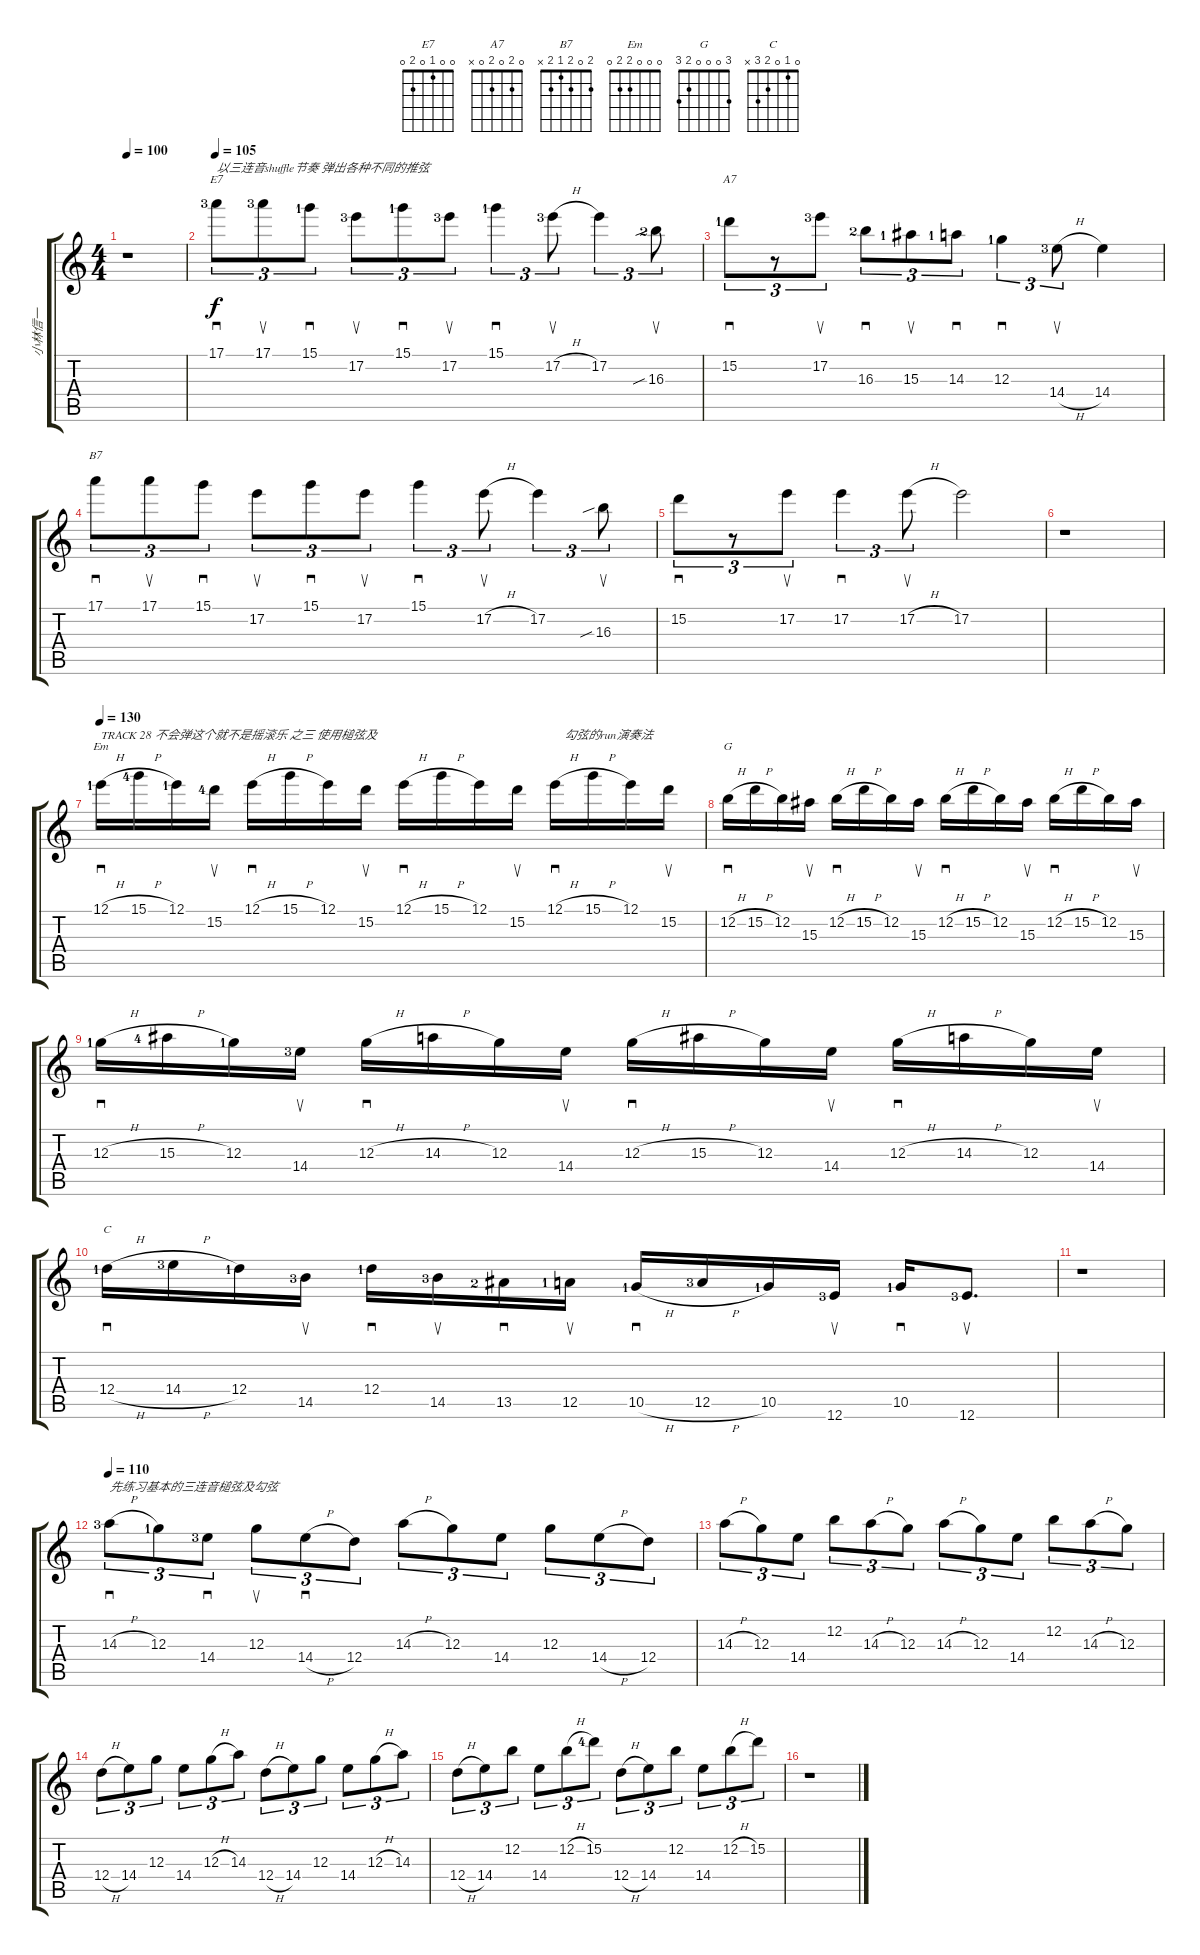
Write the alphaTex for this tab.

\track ("小林信一" "小林信一") {instrument overdrivenguitar}
\staff {score tabs}
\tuning (E4 B3 G3 D3 A2 E2) {hide}
\chord ("E7" 0 0 1 0 2 0)
\chord ("A7" 0 2 0 2 0 x)
\chord ("B7" 2 0 2 1 2 x)
\chord ("Em" 0 0 0 2 2 0)
\chord ("G" 3 0 0 0 2 3)
\chord ("C" 0 1 0 2 3 x)
\ts (4 4)
\tempo 100
\clef g2
\ks c
r.1{dy f} |
\tempo 105
17.1{lf 4}.8{sd tu (3 2) ch "E7" txt "以三连音shuffle节奏 弹出各种不同的推弦"} 17.1{lf 4}.8{su tu (3 2)} 15.1{lf 2}.8{sd tu (3 2)} 17.2{lf 4}.8{su tu (3 2)} 15.1{lf 2}.8{sd tu (3 2)} 17.2{lf 4}.8{su tu (3 2)} 15.1{lf 2}.4{sd tu (3 2)} 17.2{h lf 4}.8{su tu (3 2)} 17.2.4{tu (3 2)} 16.3{sib lf 3}.8{su tu (3 2)} |
15.2{lf 2}.8{sd tu (3 2) ch "A7"} r.8{tu (3 2)} 17.2{lf 4}.8{su tu (3 2)} 16.3{lf 3}.8{sd tu (3 2)} 15.3{lf 2}.8{su tu (3 2)} 14.3{lf 2}.8{sd tu (3 2)} 12.3{lf 2}.4{sd tu (3 2)} 14.4{h lf 4}.8{su tu (3 2)} 14.4.4 |
17.1.8{sd tu (3 2) ch "B7"} 17.1.8{su tu (3 2)} 15.1.8{sd tu (3 2)} 17.2.8{su tu (3 2)} 15.1.8{sd tu (3 2)} 17.2.8{su tu (3 2)} 15.1.4{sd tu (3 2)} 17.2{h}.8{su tu (3 2)} 17.2.4{tu (3 2)} 16.3{sib}.8{su tu (3 2)} |
15.2.8{sd tu (3 2)} r.8{tu (3 2)} 17.2.8{su tu (3 2)} 17.2.4{sd tu (3 2)} 17.2{h}.8{su tu (3 2)} 17.2.2 |
r.1 |
\tempo 130
12.1{h lf 2}.16{sd ch "Em" txt "TRACK 28 不会弹这个就不是摇滚乐 之三 使用槌弦及"} 15.1{h lf 5}.16 12.1{lf 2}.16 15.2{lf 5}.16{su} 12.1{h}.16{sd} 15.1{h}.16 12.1.16 15.2.16{su} 12.1{h}.16{sd} 15.1{h}.16 12.1.16 15.2.16{su} 12.1{h}.16{sd txt "   勾弦的run演奏法"} 15.1{h}.16 12.1.16 15.2.16{su} |
12.2{h}.16{sd ch "G"} 15.2{h}.16 12.2.16 15.3.16{su} 12.2{h}.16{sd} 15.2{h}.16 12.2.16 15.3.16{su} 12.2{h}.16{sd} 15.2{h}.16 12.2.16 15.3.16{su} 12.2{h}.16{sd} 15.2{h}.16 12.2.16 15.3.16{su} |
12.3{h lf 2}.16{sd} 15.3{h lf 5}.16 12.3{lf 2}.16 14.4{lf 4}.16{su} 12.3{h}.16{sd} 14.3{h}.16 12.3.16 14.4.16{su} 12.3{h}.16{sd} 15.3{h}.16 12.3.16 14.4.16{su} 12.3{h}.16{sd} 14.3{h}.16 12.3.16 14.4.16{su} |
12.4{h lf 2}.16{sd ch "C"} 14.4{h lf 4}.16 12.4{lf 2}.16 14.5{lf 4}.16{su} 12.4{lf 2}.16{sd} 14.5{lf 4}.16{su} 13.5{lf 3}.16{sd} 12.5{lf 2}.16{su} 10.5{h lf 2}.16{sd} 12.5{h lf 4}.16 10.5{lf 2}.16 12.6{lf 4}.16{su} 10.5{lf 2}.16{sd} 12.6{lf 4}.8{d su} |
r.1 |
\tempo 110
14.3{h lf 4}.8{sd tu (3 2) txt "先练习基本的三连音槌弦及勾弦"} 12.3{lf 2}.8{tu (3 2)} 14.4{lf 4}.8{sd tu (3 2)} 12.3.8{su tu (3 2)} 14.4{h}.8{sd tu (3 2)} 12.4.8{tu (3 2)} 14.3{h}.8{tu (3 2)} 12.3.8{tu (3 2)} 14.4.8{tu (3 2)} 12.3.8{tu (3 2)} 14.4{h}.8{tu (3 2)} 12.4.8{tu (3 2)} |
14.3{h}.8{tu (3 2)} 12.3.8{tu (3 2)} 14.4.8{tu (3 2)} 12.2.8{tu (3 2)} 14.3{h}.8{tu (3 2)} 12.3.8{tu (3 2)} 14.3{h}.8{tu (3 2)} 12.3.8{tu (3 2)} 14.4.8{tu (3 2)} 12.2.8{tu (3 2)} 14.3{h}.8{tu (3 2)} 12.3.8{tu (3 2)} |
12.4{h}.8{tu (3 2)} 14.4.8{tu (3 2)} 12.3.8{tu (3 2)} 14.4.8{tu (3 2)} 12.3{h}.8{tu (3 2)} 14.3.8{tu (3 2)} 12.4{h}.8{tu (3 2)} 14.4.8{tu (3 2)} 12.3.8{tu (3 2)} 14.4.8{tu (3 2)} 12.3{h}.8{tu (3 2)} 14.3.8{tu (3 2)} |
12.4{h}.8{tu (3 2)} 14.4.8{tu (3 2)} 12.2.8{tu (3 2)} 14.4.8{tu (3 2)} 12.2{h}.8{tu (3 2)} 15.2{lf 5}.8{tu (3 2)} 12.4{h}.8{tu (3 2)} 14.4.8{tu (3 2)} 12.2.8{tu (3 2)} 14.4.8{tu (3 2)} 12.2{h}.8{tu (3 2)} 15.2.8{tu (3 2)} |
r.1
